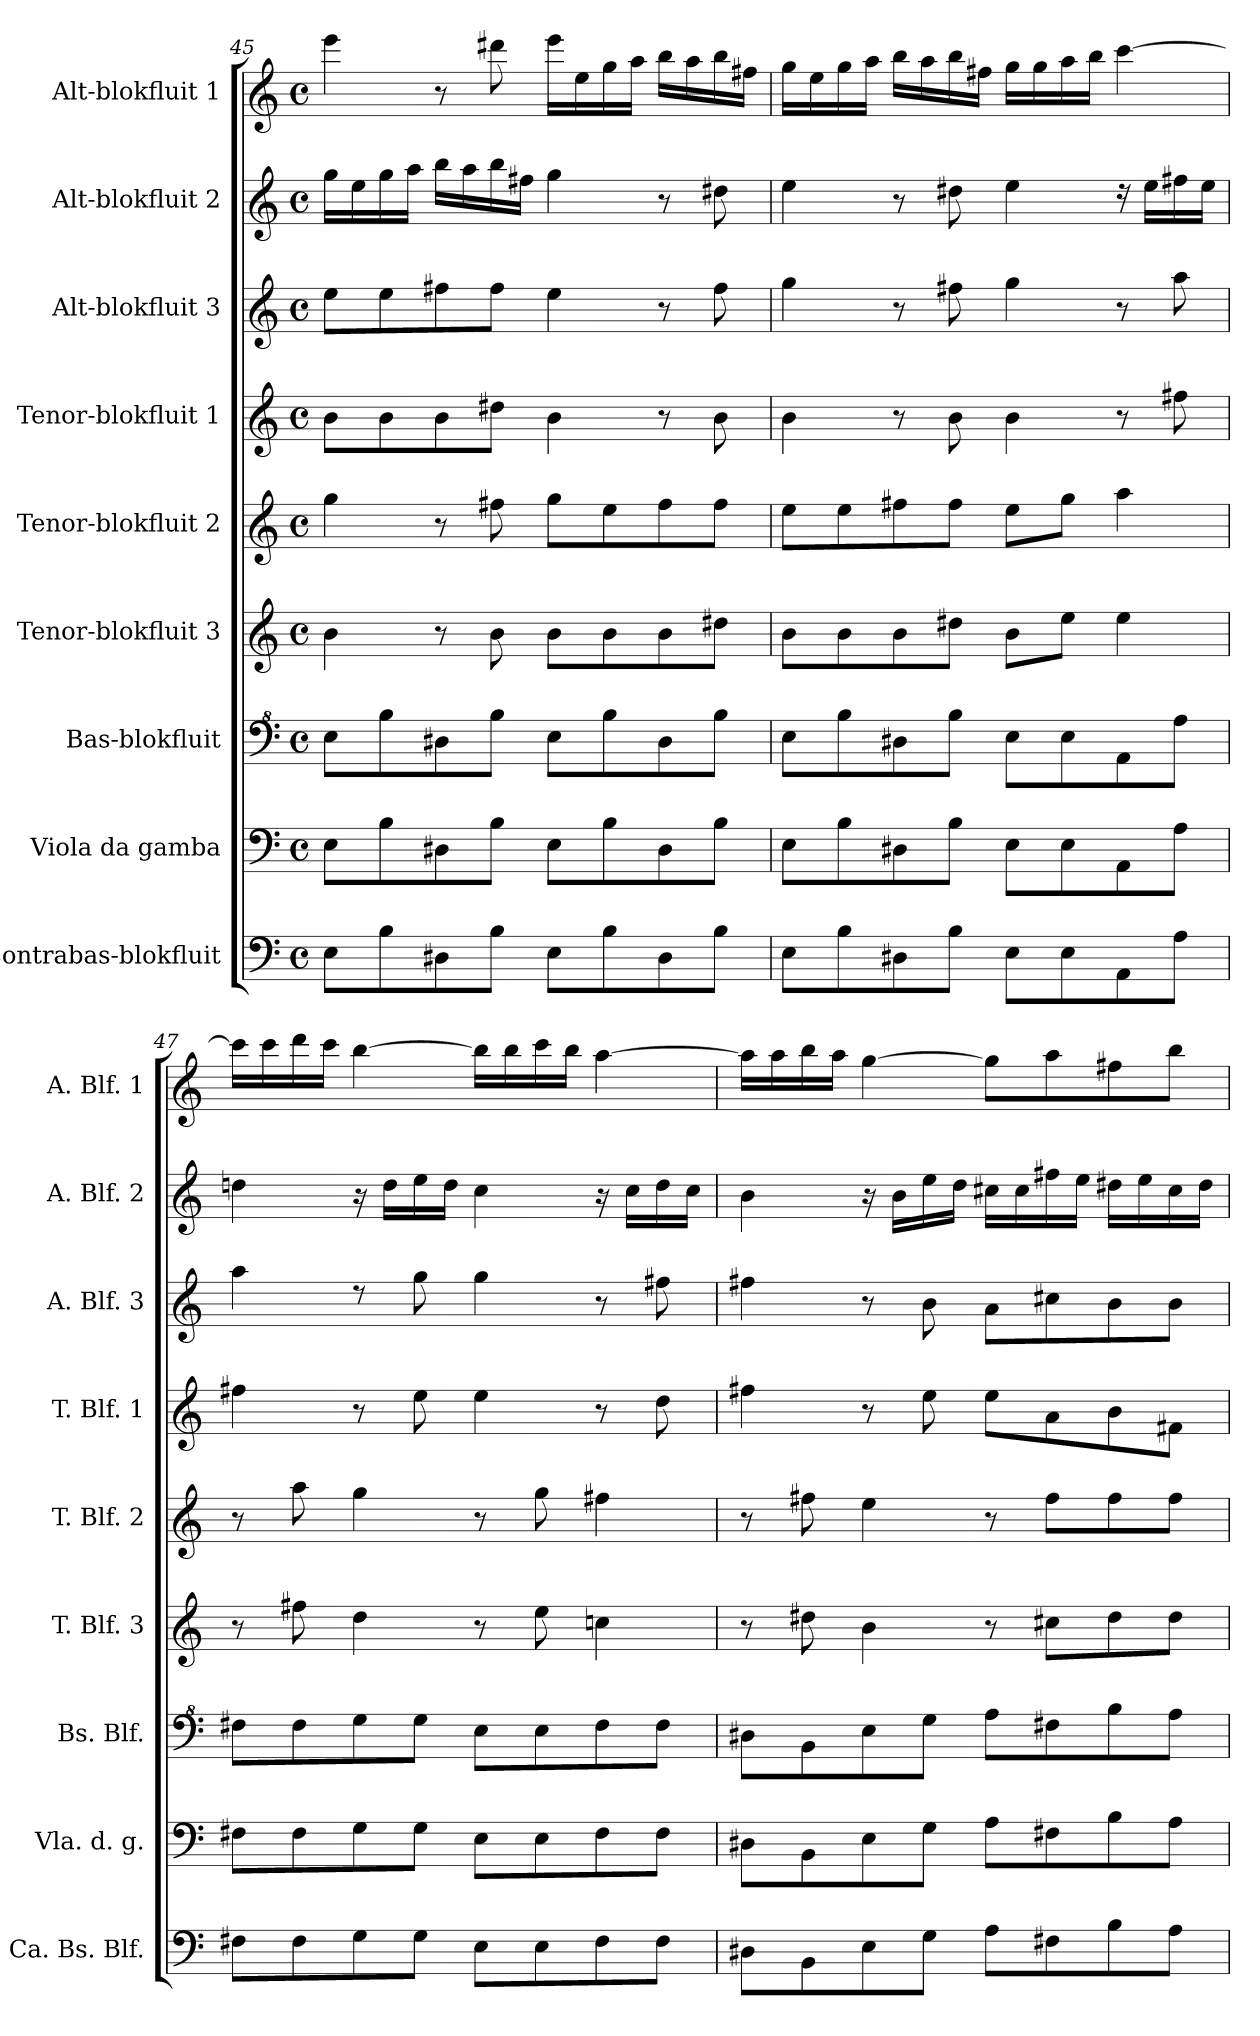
**kern	**kern	**kern	**kern	**kern	**kern	**kern	**kern	**kern
*part9	*part8	*part7	*part6	*part5	*part4	*part3	*part2	*part1
*staff9	*staff8	*staff7	*staff6	*staff5	*staff4	*staff3	*staff2	*staff1
*I"Contrabas-blokfluit	*I"Viola da gamba	*I"Bas-blokfluit	*I"Tenor-blokfluit 3	*I"Tenor-blokfluit 2	*I"Tenor-blokfluit 1	*I"Alt-blokfluit 3	*I"Alt-blokfluit 2	*I"Alt-blokfluit 1
*I'Ca. Bs. Blf.	*I'Vla. d. g.	*I'Bs. Blf.	*I'T. Blf. 3	*I'T. Blf. 2	*I'T. Blf. 1	*I'A. Blf. 3	*I'A. Blf. 2	*I'A. Blf. 1
!!LO:PB:g=z
*clefF4	*clefF4	*clefF^4	*clefG2	*clefG2	*clefG2	*clefG2	*clefG2	*clefG2
*k[]	*k[]	*k[]	*k[]	*k[]	*k[]	*k[]	*k[]	*k[]
*M4/4	*M4/4	*M4/4	*M4/4	*M4/4	*M4/4	*M4/4	*M4/4	*M4/4
*met(c)	*met(c)	*met(c)	*met(c)	*met(c)	*met(c)	*met(c)	*met(c)	*met(c)
=45	=45	=45	=45	=45	=45	=45	=45	=45
8E\L	8E\L	8e\L	4b\	4gg\	8b\L	8ee\L	16gg\LL	4eee\
.	.	.	.	.	.	.	16ee\	.
8B\	8B\	8b\	.	.	8b\	8ee\	16gg\	.
.	.	.	.	.	.	.	16aa\JJ	.
8D#X\	8D#X\	8d#X\	8r	8r	8b\	8ff#X\	16bb\LL	8r
.	.	.	.	.	.	.	16aa\	.
8B\J	8B\J	8b\J	8b\	8ff#X\	8dd#X\J	8ff#\J	16bb\	8ddd#X\
.	.	.	.	.	.	.	16ff#X\JJ	.
8E\L	8E\L	8e\L	8b\L	8gg\L	4b\	4ee\	4gg\	16eee\LL
.	.	.	.	.	.	.	.	16ee\
8B\	8B\	8b\	8b\	8ee\	.	.	.	16gg\
.	.	.	.	.	.	.	.	16aa\JJ
8D#\	8D#\	8d#\	8b\	8ff#\	8r	8r	8r	16bb\LL
.	.	.	.	.	.	.	.	16aa\
8B\J	8B\J	8b\J	8dd#X\J	8ff#\J	8b\	8ff#\	8dd#X\	16bb\
.	.	.	.	.	.	.	.	16ff#X\JJ
=46	=46	=46	=46	=46	=46	=46	=46	=46
8E\L	8E\L	8e\L	8b\L	8ee\L	4b\	4gg\	4ee\	16gg\LL
.	.	.	.	.	.	.	.	16ee\
8B\	8B\	8b\	8b\	8ee\	.	.	.	16gg\
.	.	.	.	.	.	.	.	16aa\JJ
8D#X\	8D#X\	8d#X\	8b\	8ff#X\	8r	8r	8r	16bb\LL
.	.	.	.	.	.	.	.	16aa\
8B\J	8B\J	8b\J	8dd#X\J	8ff#\J	8b\	8ff#X\	8dd#X\	16bb\
.	.	.	.	.	.	.	.	16ff#X\JJ
8E\L	8E\L	8e\L	8b\L	8ee\L	4b\	4gg\	4ee\	16gg\LL
.	.	.	.	.	.	.	.	16gg\
8E\	8E\	8e\	8ee\J	8gg\J	.	.	.	16aa\
.	.	.	.	.	.	.	.	16bb\JJ
8AA\	8AA\	8A\	4ee\	4aa\	8r	8r	16rdd	[4ccc\
.	.	.	.	.	.	.	16ee\LL	.
8A\J	8A\J	8a\J	.	.	8ff#X\	8aa\	16ff#X\	.
.	.	.	.	.	.	.	16ee\JJ	.
!!LO:PB:g=z
=47	=47	=47	=47	=47	=47	=47	=47	=47
8F#X\L	8F#X\L	8f#X\L	8r	8r	4ff#X\	4aa\	4ddn\	16ccc\LL]
.	.	.	.	.	.	.	.	16ccc\
8F#\	8F#\	8f#\	8ff#X\	8aa\	.	.	.	16ddd\
.	.	.	.	.	.	.	.	16ccc\JJ
8G\	8G\	8g\	4dd\	4gg\	8r	8rdd	16r	[4bb\
.	.	.	.	.	.	.	16dd\LL	.
8G\J	8G\J	8g\J	.	.	8ee\	8gg\	16ee\	.
.	.	.	.	.	.	.	16dd\JJ	.
8E\L	8E\L	8e\L	8r	8r	4ee\	4gg\	4cc\	16bb\LL]
.	.	.	.	.	.	.	.	16bb\
8E\	8E\	8e\	8ee\	8gg\	.	.	.	16ccc\
.	.	.	.	.	.	.	.	16bb\JJ
8F#\	8F#\	8f#\	4ccn\	4ff#X\	8r	8r	16r	[4aa\
.	.	.	.	.	.	.	16cc\LL	.
8F#\J	8F#\J	8f#\J	.	.	8dd\	8ff#X\	16dd\	.
.	.	.	.	.	.	.	16cc\JJ	.
=48	=48	=48	=48	=48	=48	=48	=48	=48
8D#X\L	8D#X\L	8d#X\L	8r	8r	4ff#X\	4ff#X\	4b\	16aa\LL]
.	.	.	.	.	.	.	.	16aa\
8BB\	8BB\	8B\	8dd#X\	8ff#X\	.	.	.	16bb\
.	.	.	.	.	.	.	.	16aa\JJ
8E\	8E\	8e\	4b\	4ee\	8r	8r	16r	[4gg\
.	.	.	.	.	.	.	16b\LL	.
8G\J	8G\J	8g\J	.	.	8ee\	8b\	16ee\	.
.	.	.	.	.	.	.	16dd\JJ	.
8A\L	8A\L	8a\L	8r	8r	8ee\L	8a\L	16cc#X\LL	8gg\L]
.	.	.	.	.	.	.	16cc#\	.
8F#X\	8F#X\	8f#X\	8cc#X\L	8ff#\L	8a\	8cc#X\	16ff#X\	8aa\
.	.	.	.	.	.	.	16ee\JJ	.
8B\	8B\	8b\	8dd#\	8ff#\	8b\	8b\	16dd#X\LL	8ff#X\
.	.	.	.	.	.	.	16ee\	.
8A\J	8A\J	8a\J	8dd#\J	8ff#\J	8f#X\J	8b\J	16cc#\	8bb\J
.	.	.	.	.	.	.	16dd#\JJ	.
=	=	=	=	=	=	=	=	=
*-	*-	*-	*-	*-	*-	*-	*-	*-
